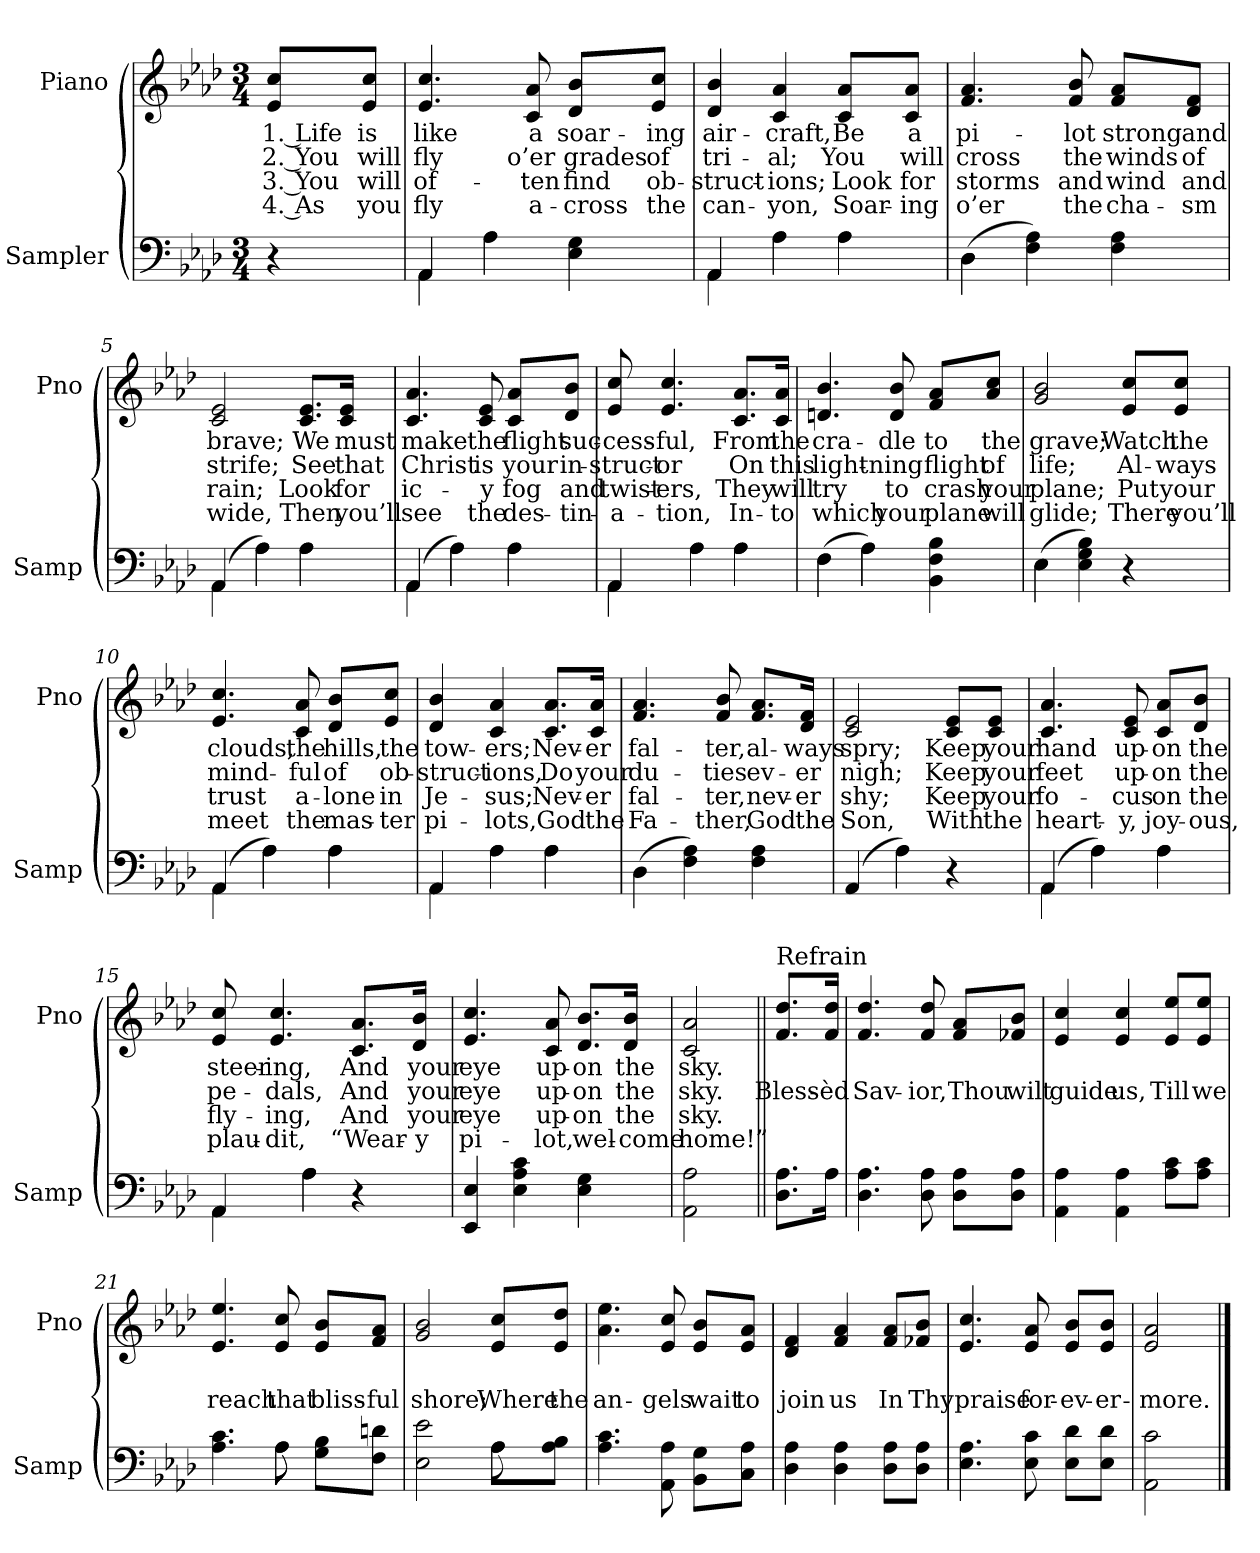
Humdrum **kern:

**kern	**kern	**text	**text	**text	**text
*part2	*part1	*part1	*part1	*part1	*part1
*staff2	*staff1	*staff1	*staff1	*staff1	*staff1
*I"Sampler	*I"Piano	*	*	*	*
*I'Samp	*I'Pno	*	*	*	*
*clefF4	*clefG2	*	*	*	*
*k[b-e-a-d-]	*k[b-e-a-d-]	*	*	*	*
*A-:	*A-:	*	*	*	*
*M3/4	*M3/4	*	*	*	*
=1	=1	=1	=1	=1	=1
4r	8e-/ 8cc/L	1. Life	2. You	3. You	4. As
.	8e-/ 8cc/J	is	will	will	you
=2	=2	=2	=2	=2	=2
*^	*	*	*	*	*
4AA-/	4AA-	4.e- 4.cc	like	fly	of-	fly
4A-\	4A-	.	.	.	.	.
.	.	8c 8a-	a	o’er	-ten	a-
4E- 4G	4ryy	8d-/ 8b-/L	soar-	grades	find	-cross
.	.	8e-/ 8cc/J	-ing	of	ob-	the
=3	=3	=3	=3	=3	=3	=3
4AA-/	4AA-	4d- 4b-	air-	tri-	-struct-	can-
4A-\	4A-	4c 4a-	-craft,	-al;	-ions;	-yon,
4A-\	4A-	8c/ 8a-/L	Be	You	Look	Soar-
.	.	8c/ 8a-/J	a	will	for	-ing
=4	=4	=4	=4	=4	=4	=4
(4D-\	4D-	4.f 4.a-	pi-	cross	storms	o’er
4F 4A-)	2ryy	.	.	.	.	.
.	.	8f 8b-	-lot	the	and	the
4F 4A-	.	8f/ 8a-/L	strong	winds	wind	cha-
.	.	8d-/ 8f/J	and	of	and	-sm
=5	=5	=5	=5	=5	=5	=5
(4AA-/	4AA-	2c 2e-	brave;	strife;	rain;	wide,
4A-\)	4A-	.	.	.	.	.
4A-\	4A-	8.c/ 8.e-/L	We	See	Look	Then
.	.	16c/ 16e-/Jk	must	that	for	you’ll
=6	=6	=6	=6	=6	=6	=6
(4AA-/	4AA-	4.c 4.a-	make	Christ	ic-	see
4A-\)	4A-	.	.	.	.	.
.	.	8c 8e-	the	is	-y	the
4A-\	4A-	8c/ 8a-/L	flight	your	fog	des-
.	.	8d-/ 8b-/J	suc-	in-	and	-tin-
=7	=7	=7	=7	=7	=7	=7
4AA-/	4AA-	8e- 8cc	-cess-	-struct-	twist-	-a-
.	.	4.e- 4.cc	-ful,	-or	-ers,	-tion,
4A-\	4A-	.	.	.	.	.
4A-\	4A-	8.c/ 8.a-/L	From	On	They	In-
.	.	16c/ 16a-/Jk	the	this	will	-to
=8	=8	=8	=8	=8	=8	=8
(4F\	4F	4.dn 4.b-	cra-	light-	try	which
4A-\)	4A-	.	.	.	.	.
.	.	8d 8b-	-dle	-ning	to	your
4BB- 4F 4B-	4ryy	8f/ 8a-/L	to	flight	crash	plane
.	.	8a-/ 8cc/J	the	of	your	will
=9	=9	=9	=9	=9	=9	=9
(4E-\	4E-	2g 2b-	grave;	life;	plane;	glide;
4E- 4G 4B-)	2ryy	.	.	.	.	.
4r	.	8e-/ 8cc/L	Watch	Al-	Put	There
.	.	8e-/ 8cc/J	the	-ways	your	you’ll
=10	=10	=10	=10	=10	=10	=10
(4AA-/	4AA-	4.e- 4.cc	clouds,	mind-	trust	meet
4A-\)	4A-	.	.	.	.	.
.	.	8c 8a-	the	-ful	a-	the
4A-\	4A-	8d-/ 8b-/L	hills,	of	-lone	mas-
.	.	8e-/ 8cc/J	the	ob-	in	-ter
=11	=11	=11	=11	=11	=11	=11
4AA-/	4AA-	4d- 4b-	tow-	-struct-	Je-	pi-
4A-\	4A-	4c 4a-	-ers;	-ions,	-sus;	-lots,
4A-\	4A-	8.c/ 8.a-/L	Nev-	Do	Nev-	God
.	.	16c/ 16a-/Jk	-er	your	-er	the
*v	*v	*	*	*	*	*
=12	=12	=12	=12	=12	=12
(4D-	4.f 4.a-	fal-	du-	fal-	Fa-
4F 4A-)	.	.	.	.	.
.	8f 8b-	-ter,	-ties	-ter,	-ther,
4F 4A-	8.f/ 8.a-/L	al-	ev-	nev-	God
.	16d-/ 16f/Jk	-ways	-er	-er	the
=13	=13	=13	=13	=13	=13
(4AA-	2c 2e-	spry;	nigh;	shy;	Son,
4A-)	.	.	.	.	.
4r	8c/ 8e-/L	Keep	Keep	Keep	With
.	8c/ 8e-/J	your	your	your	the
=14	=14	=14	=14	=14	=14
*^	*	*	*	*	*
(4AA-/	4AA-	4.c 4.a-	hand	feet	fo-	heart-
4A-\)	4A-	.	.	.	.	.
.	.	8c 8e-	up-	up-	-cus	-y,
4A-\	4A-	8c/ 8a-/L	-on	-on	on	joy-
.	.	8d-/ 8b-/J	the	the	the	-ous,
=15	=15	=15	=15	=15	=15	=15
4AA-/	4AA-	8e- 8cc	steer-	pe-	fly-	plau-
.	.	4.e- 4.cc	-ing,	-dals,	-ing,	-dit,
4A-\	4A-	.	.	.	.	.
4r	4ryy	8.c/ 8.a-/L	And	And	And	“Wear-
.	.	16d-/ 16b-/Jk	your	your	your	-y
*v	*v	*	*	*	*	*
=16	=16	=16	=16	=16	=16
4EE- 4E-	4.e- 4.cc	eye	eye	eye	pi-
4E- 4A- 4c	.	.	.	.	.
.	8c 8a-	up-	up-	up-	-lot,
4E- 4G	8.d-/ 8.b-/L	-on	-on	-on	wel-
.	16d-/ 16b-/Jk	the	the	the	-come
=17	=17	=17	=17	=17	=17
2AA- 2A-	2c 2a-	sky.	sky.	sky.	home!”
=18||	=18||	=18||	=18||	=18||	=18||
!	!LO:TX:t=Refrain	!	!	!	!
8.D-\ 8.A-\L	8.f/ 8.dd-/L	.	Bless-	.	.
16A-\Jk	16f/ 16dd-/Jk	.	-èd	.	.
=19	=19	=19	=19	=19	=19
4.D- 4.A-	4.f 4.dd-	.	Sav-	.	.
8D- 8A-	8f 8dd-	.	-ior,	.	.
8D-\ 8A-\L	8f/ 8a-/L	.	Thou	.	.
8D-\ 8A-\J	8f-X/ 8b-/J	.	wilt	.	.
=20	=20	=20	=20	=20	=20
4AA- 4A-	4e- 4cc	.	guide	.	.
4AA- 4A-	4e- 4cc	.	us,	.	.
8A-\ 8c\L	8e-/ 8ee-/L	.	Till	.	.
8A-\ 8c\J	8e-/ 8ee-/J	.	we	.	.
=21	=21	=21	=21	=21	=21
*^	*	*	*	*	*
4.A- 4.c	4.ryy	4.e- 4.ee-	.	reach	.	.
8A-\	8A-	8e- 8cc	.	that	.	.
8G\ 8B-\L	4ryy	8e-/ 8b-/L	.	bliss-	.	.
8F\ 8dn\J	.	8f/ 8a-/J	.	-ful	.	.
=22	=22	=22	=22	=22	=22	=22
2E- 2e-	2ryy	2g 2b-	.	shore;	.	.
8A-\L	8A-	8e-/ 8cc/L	.	Where	.	.
8A-\ 8B-\J	8ryy	8e-/ 8dd-/J	.	the	.	.
*v	*v	*	*	*	*	*
=23	=23	=23	=23	=23	=23
4.A- 4.c	4.a- 4.ee-	.	an-	.	.
8AA- 8A-	8e- 8cc	.	-gels	.	.
8BB-\ 8G\L	8e-/ 8b-/L	.	wait	.	.
8C\ 8A-\J	8e-/ 8a-/J	.	to	.	.
=24	=24	=24	=24	=24	=24
4D- 4A-	4d- 4f	.	join	.	.
4D- 4A-	4f 4a-	.	us	.	.
8D-\ 8A-\L	8f/ 8a-/L	.	In	.	.
8D-\ 8A-\J	8f-X/ 8b-/J	.	Thy	.	.
=25	=25	=25	=25	=25	=25
4.E- 4.A-	4.e- 4.cc	.	praise	.	.
8E- 8c	8e- 8a-	.	for-	.	.
8E-\ 8d-\L	8e-/ 8b-/L	.	-ev-	.	.
8E-\ 8d-\J	8e-/ 8b-/J	.	-er-	.	.
=26	=26	=26	=26	=26	=26
2AA- 2c	2e- 2a-	.	-more.	.	.
==	==	==	==	==	==
*-	*-	*-	*-	*-	*-
